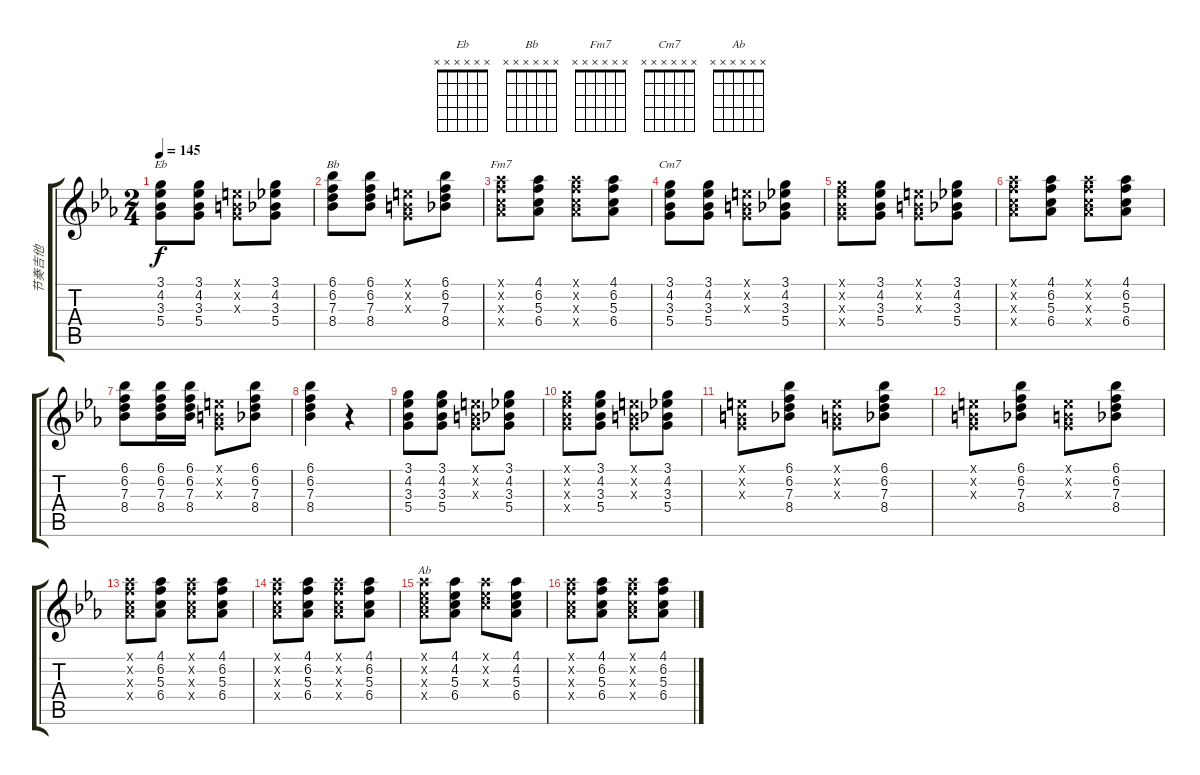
\track ("节奏吉他" "节奏吉他") {instrument acousticguitarnylon}
\staff {score tabs}
\tuning (E4 B3 G3 D3 A2 E2) {hide}
\chord ("Eb" x x x x x x)
\chord ("Bb" x x x x x x)
\chord ("Fm7" x x x x x x)
\chord ("Cm7" x x x x x x)
\chord ("Ab" x x x x x x)
\ts (2 4)
\tempo 145
\clef g2
\ks eb
(3.1 4.2 3.3 5.4).8{ch "Eb" dy f} (3.1 4.2 3.3 5.4).8 (0.1{x} 0.2{x} 0.3{x}).8 (3.1 4.2 3.3 5.4).8 |
(6.1 6.2 7.3 8.4).8{ch "Bb"} (6.1 6.2 7.3 8.4).8 (0.1{x} 0.2{x} 0.3{x}).8 (6.1 6.2 7.3 8.4).8 |
(4.1{x} 6.2{x} 5.3{x} 6.4{x}).8{ch "Fm7"} (4.1 6.2 5.3 6.4).8 (4.1{x} 6.2{x} 5.3{x} 6.4{x}).8 (4.1 6.2 5.3 6.4).8 |
(3.1 4.2 3.3 5.4).8{ch "Cm7"} (3.1 4.2 3.3 5.4).8 (0.1{x} 0.2{x} 0.3{x}).8 (3.1 4.2 3.3 5.4).8 |
(3.1{x} 4.2{x} 3.3{x} 5.4{x}).8 (3.1 4.2 3.3 5.4).8 (0.1{x} 0.2{x} 0.3{x}).8 (3.1 4.2 3.3 5.4).8 |
(4.1{x} 6.2{x} 5.3{x} 6.4{x}).8 (4.1 6.2 5.3 6.4).8 (4.1{x} 6.2{x} 5.3{x} 6.4{x}).8 (4.1 6.2 5.3 6.4).8 |
(6.1 6.2 7.3 8.4).8 (6.1 6.2 7.3 8.4).16 (6.1 6.2 7.3 8.4).16 (0.1{x} 0.2{x} 0.3{x}).8 (6.1 6.2 7.3 8.4).8 |
(6.1 6.2 7.3 8.4).4 r.4 |
(3.1 4.2 3.3 5.4).8 (3.1 4.2 3.3 5.4).8 (0.1{x} 0.2{x} 0.3{x}).8 (3.1 4.2 3.3 5.4).8 |
(3.1{x} 4.2{x} 3.3{x} 5.4{x}).8 (3.1 4.2 3.3 5.4).8 (0.1{x} 0.2{x} 0.3{x}).8 (3.1 4.2 3.3 5.4).8 |
(0.1{x} 0.2{x} 0.3{x}).8 (6.1 6.2 7.3 8.4).8 (0.1{x} 0.2{x} 0.3{x}).8 (6.1 6.2 7.3 8.4).8 |
(0.1{x} 0.2{x} 0.3{x}).8 (6.1 6.2 7.3 8.4).8 (0.1{x} 0.2{x} 0.3{x}).8 (6.1 6.2 7.3 8.4).8 |
(4.1{x} 6.2{x} 5.3{x} 6.4{x}).8 (4.1 6.2 5.3 6.4).8 (4.1{x} 6.2{x} 5.3{x} 6.4{x}).8 (4.1 6.2 5.3 6.4).8 |
(4.1{x} 6.2{x} 5.3{x} 6.4{x}).8 (4.1 6.2 5.3 6.4).8 (4.1{x} 6.2{x} 5.3{x} 6.4{x}).8 (4.1 6.2 5.3 6.4).8 |
(4.1{x} 4.2{x} 5.3{x} 6.4{x}).8{ch "Ab"} (4.1 4.2 5.3 6.4).8 (4.1{x} 4.2{x} 5.3{x}).8 (4.1 4.2 5.3 6.4).8 |
(4.1{x} 6.2{x} 5.3{x} 6.4{x}).8 (4.1 6.2 5.3 6.4).8 (4.1{x} 6.2{x} 5.3{x} 6.4{x}).8 (4.1 6.2 5.3 6.4).8
